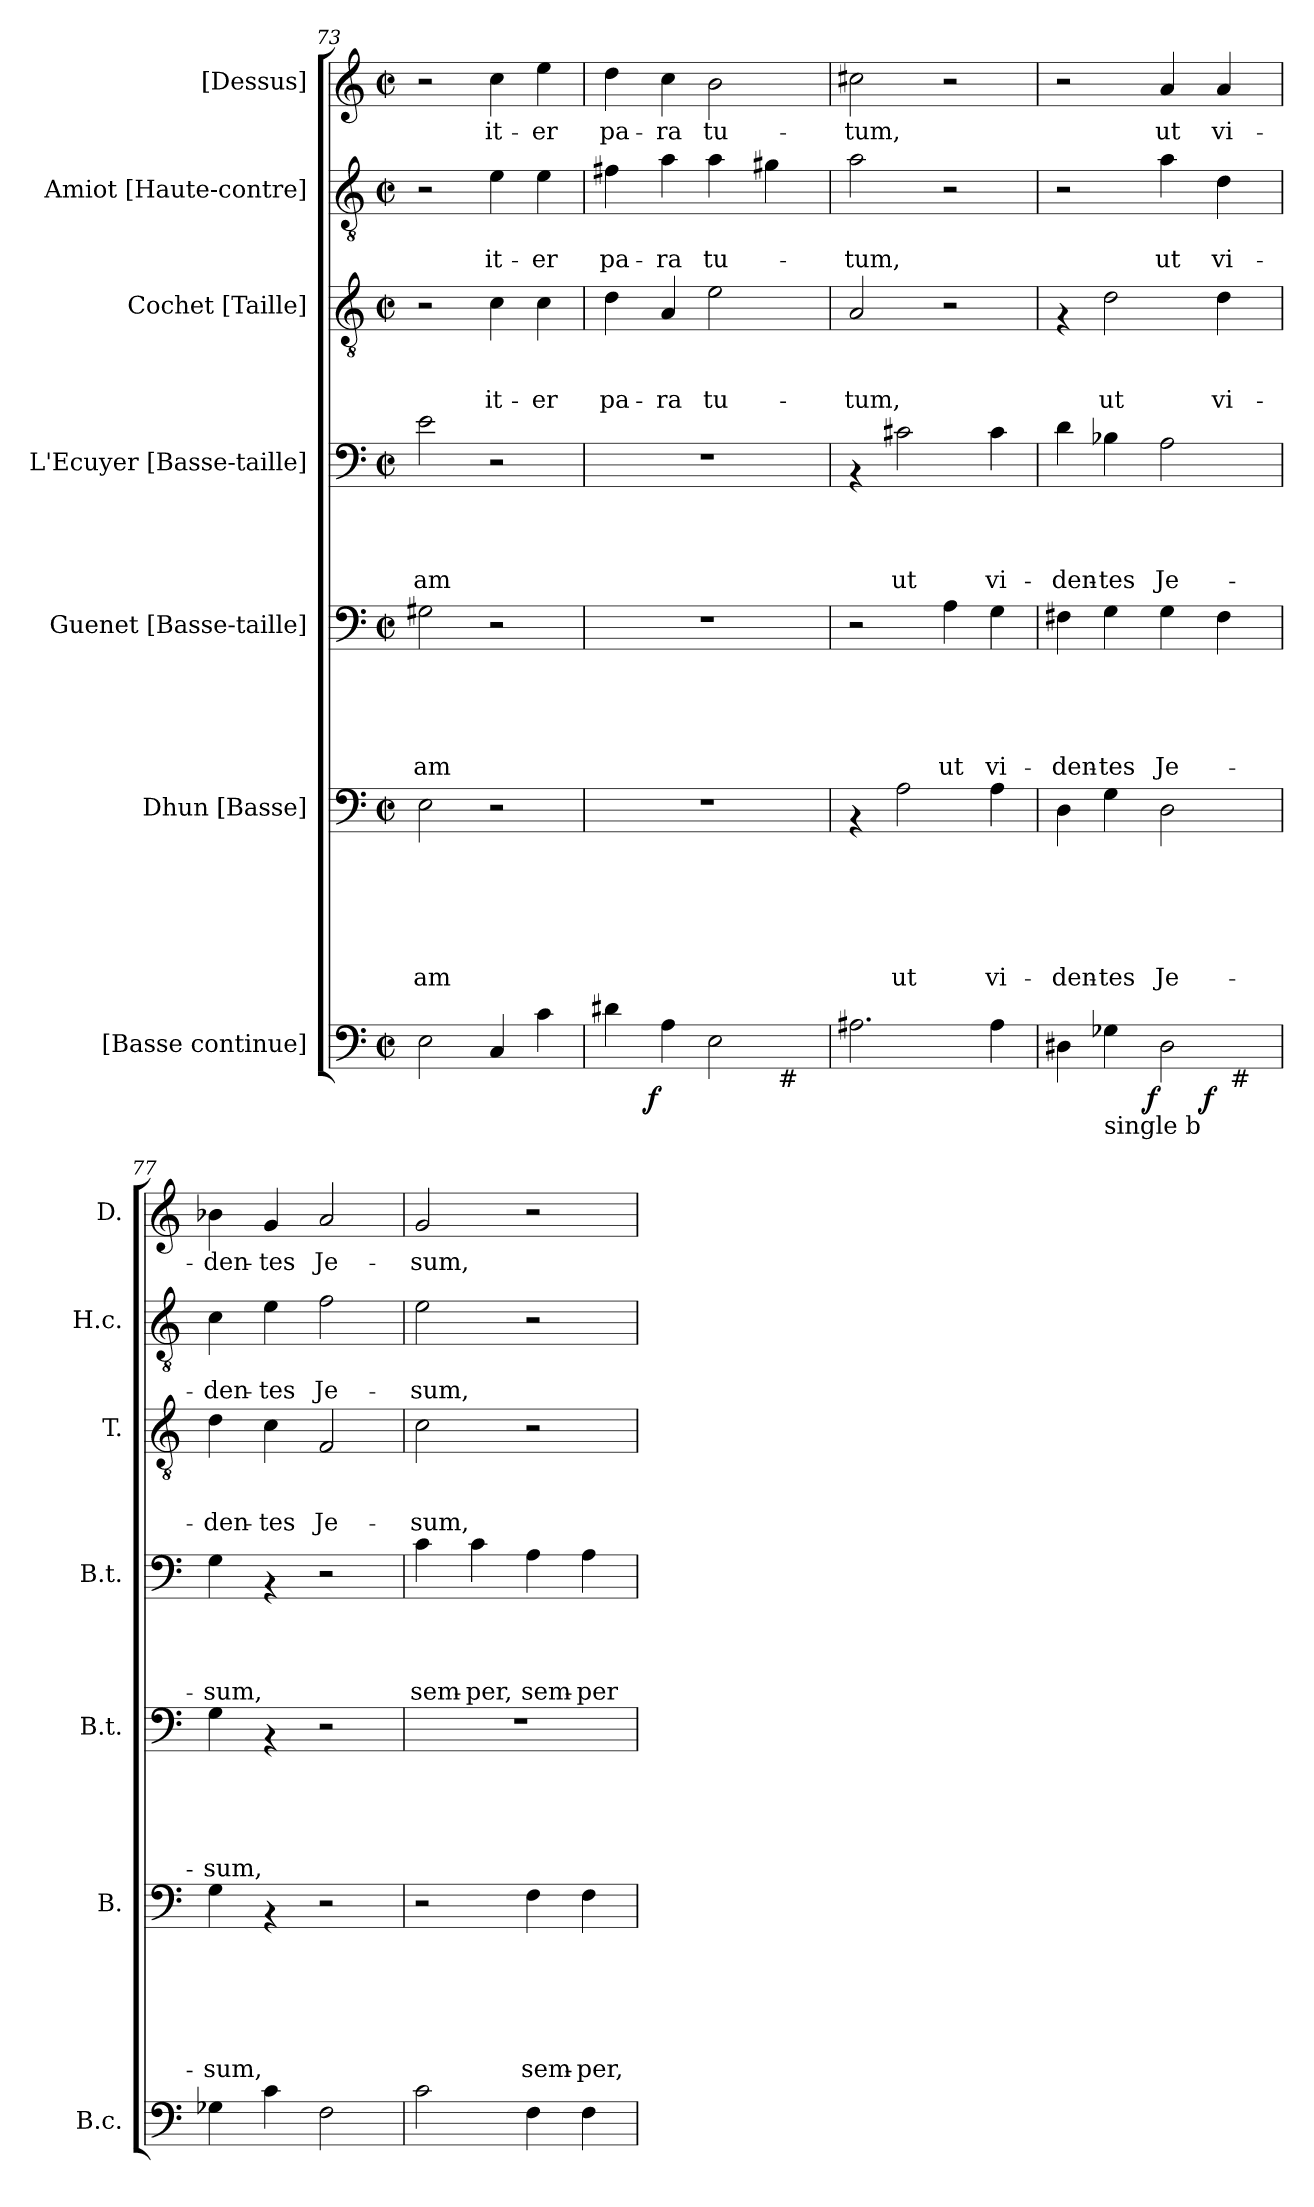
**kern	**dynam	**kern	**text	**text	**text	**text	**text	**text	**kern	**text	**text	**text	**text	**text	**kern	**text	**text	**text	**text	**kern	**text	**text	**text	**kern	**text	**text	**kern	**text
*part7	*part7	*part6	*part6	*part6	*part6	*part6	*part6	*part6	*part5	*part5	*part5	*part5	*part5	*part5	*part4	*part4	*part4	*part4	*part4	*part3	*part3	*part3	*part3	*part2	*part2	*part2	*part1	*part1
*staff7	*staff7	*staff6	*staff6	*staff6	*staff6	*staff6	*staff6	*staff6	*staff5	*staff5	*staff5	*staff5	*staff5	*staff5	*staff4	*staff4	*staff4	*staff4	*staff4	*staff3	*staff3	*staff3	*staff3	*staff2	*staff2	*staff2	*staff1	*staff1
*I"[Basse continue]	*	*I"Dhun [Basse]	*	*	*	*	*	*	*I"Guenet [Basse-taille]	*	*	*	*	*	*I"L'Ecuyer [Basse-taille]	*	*	*	*	*I"Cochet [Taille]	*	*	*	*I"Amiot [Haute-contre]	*	*	*I"[Dessus]	*
*I'B.c.	*	*I'B.	*	*	*	*	*	*	*I'B.t.	*	*	*	*	*	*I'B.t.	*	*	*	*	*I'T.	*	*	*	*I'H.c.	*	*	*I'D.	*
*clefF4	*	*clefF4	*	*	*	*	*	*	*clefF4	*	*	*	*	*	*clefF4	*	*	*	*	*clefGv2	*	*	*	*clefGv2	*	*	*clefG2	*
*k[]	*	*k[]	*	*	*	*	*	*	*k[]	*	*	*	*	*	*k[]	*	*	*	*	*k[]	*	*	*	*k[]	*	*	*k[]	*
*C:	*	*C:	*	*	*	*	*	*	*C:	*	*	*	*	*	*C:	*	*	*	*	*C:	*	*	*	*C:	*	*	*C:	*
*M2/2	*	*M2/2	*	*	*	*	*	*	*M2/2	*	*	*	*	*	*M2/2	*	*	*	*	*M2/2	*	*	*	*M2/2	*	*	*M2/2	*
*met(c|)	*	*met(c|)	*	*	*	*	*	*	*met(c|)	*	*	*	*	*	*met(c|)	*	*	*	*	*met(c|)	*	*	*	*met(c|)	*	*	*met(c|)	*
=73	=73	=73	=73	=73	=73	=73	=73	=73	=73	=73	=73	=73	=73	=73	=73	=73	=73	=73	=73	=73	=73	=73	=73	=73	=73	=73	=73	=73
!	!	!	!	!	!	!	!	!LO:LY:b	!	!	!	!	!	!LO:LY:b	!	!	!	!	!LO:LY:b	!	!	!	!	!	!	!	!	!
2E\	.	2E\	.	.	.	.	.	-am	2G#X\	.	.	.	.	-am	2e\	.	.	.	-am	2r	.	.	.	2r	.	.	2r	.
!	!	!	!	!	!	!	!	!	!	!	!	!	!	!	!	!	!	!	!	!	!	!	!LO:LY:b	!	!	!LO:LY:b	!	!LO:LY:b
4C/	.	2r	.	.	.	.	.	.	2r	.	.	.	.	.	2r	.	.	.	.	4c\	.	.	it-	4e\	.	it-	4cc\	it-
!	!	!	!	!	!	!	!	!	!	!	!	!	!	!	!	!	!	!	!	!	!	!	!LO:LY:b	!	!	!LO:LY:b	!	!LO:LY:b
4c\	.	.	.	.	.	.	.	.	.	.	.	.	.	.	.	.	.	.	.	4c\	.	.	-er	4e\	.	-er	4ee\	-er
=74	=74	=74	=74	=74	=74	=74	=74	=74	=74	=74	=74	=74	=74	=74	=74	=74	=74	=74	=74	=74	=74	=74	=74	=74	=74	=74	=74	=74
!LO:TX:b:t=single #	!	!	!	!	!	!	!	!	!	!	!	!	!	!	!	!	!	!	!	!	!	!	!	!	!	!	!	!
!	!	!	!	!	!	!	!	!	!	!	!	!	!	!	!	!	!	!	!	!	!	!	!LO:LY:b	!	!	!LO:LY:b	!	!LO:LY:b
*^	*	*	*	*	*	*	*	*	*	*	*	*	*	*	*	*	*	*	*	*	*	*	*	*	*	*	*	*
*	*^	*	*	*	*	*	*	*	*	*	*	*	*	*	*	*	*	*	*	*	*	*	*	*	*	*	*	*	*
4d#\	8..ryy	2ryy	.	1r	.	.	.	.	.	.	1r	.	.	.	.	.	1r	.	.	.	.	4d\	.	.	pa-	4f#X\	.	pa-	4dd\	pa-
!	!	!	!LO:DY:b	!	!	!	!	!	!	!	!	!	!	!	!	!	!	!	!	!	!	!	!	!	!	!	!	!	!	!
.	2ryy	.	f	.	.	.	.	.	.	.	.	.	.	.	.	.	.	.	.	.	.	.	.	.	.	.	.	.	.	.
!	!	!	!	!	!	!	!	!	!	!	!	!	!	!	!	!	!	!	!	!	!	!	!	!	!LO:LY:b	!	!	!LO:LY:b	!	!LO:LY:b
4A\	.	.	.	.	.	.	.	.	.	.	.	.	.	.	.	.	.	.	.	.	.	4A/	.	.	-ra	4a\	.	-ra	4cc\	-ra
!	!	!	!	!	!	!	!	!	!	!	!	!	!	!	!	!	!	!	!	!	!	!	!	!	!LO:LY:b	!	!	!LO:LY:b	!	!LO:LY:b
2E<\	.	4ryy	.	.	.	.	.	.	.	.	.	.	.	.	.	.	.	.	.	.	.	2e\	.	.	tu-	4a\	.	tu-	2b\	tu-
.	4ryy	.	.	.	.	.	.	.	.	.	.	.	.	.	.	.	.	.	.	.	.	.	.	.	.	.	.	.	.	.
.	.	32ryy	.	.	.	.	.	.	.	.	.	.	.	.	.	.	.	.	.	.	.	.	.	.	.	4g#X\	.	.	.	.
!	!	!LO:TX:b:t=#	!	!	!	!	!	!	!	!	!	!	!	!	!	!	!	!	!	!	!	!	!	!	!	!	!	!	!	!
.	.	8..ryy	.	.	.	.	.	.	.	.	.	.	.	.	.	.	.	.	.	.	.	.	.	.	.	.	.	.	.	.
.	32ryy	.	.	.	.	.	.	.	.	.	.	.	.	.	.	.	.	.	.	.	.	.	.	.	.	.	.	.	.	.
=75	=75	=75	=75	=75	=75	=75	=75	=75	=75	=75	=75	=75	=75	=75	=75	=75	=75	=75	=75	=75	=75	=75	=75	=75	=75	=75	=75	=75	=75	=75
!LO:TX:b:t=single #	!	!	!	!	!	!	!	!	!	!	!	!	!	!	!	!	!	!	!	!	!	!	!	!	!	!	!	!	!	!
!	!	!	!	!	!	!	!	!	!	!	!	!	!	!	!	!	!	!	!	!	!	!	!	!	!LO:LY:b	!	!	!LO:LY:b	!	!LO:LY:b
*v	*v	*v	*	*	*	*	*	*	*	*	*	*	*	*	*	*	*	*	*	*	*	*	*	*	*	*	*	*	*	*
2.A#\	.	4rAA	.	.	.	.	.	.	2r	.	.	.	.	.	4rAA	.	.	.	.	2A/	.	.	-tum,	2a\	.	-tum,	2cc#X\	-tum,
!	!	!	!	!	!	!	!	!LO:LY:b	!	!	!	!	!	!	!	!	!	!	!LO:LY:b	!	!	!	!	!	!	!	!	!
.	.	2A\	.	.	.	.	.	ut	.	.	.	.	.	.	2c#X\	.	.	.	ut	.	.	.	.	.	.	.	.	.
!	!	!	!	!	!	!	!	!	!	!	!	!	!	!LO:LY:b	!	!	!	!	!	!	!	!	!	!	!	!	!	!
.	.	.	.	.	.	.	.	.	4A\	.	.	.	.	ut	.	.	.	.	.	2r	.	.	.	2r	.	.	2r	.
!	!	!	!	!	!	!	!	!LO:LY:b	!	!	!	!	!	!LO:LY:b	!	!	!	!	!LO:LY:b	!	!	!	!	!	!	!	!	!
4A#\	.	4A\	.	.	.	.	.	vi-	4G\	.	.	.	.	vi-	4c#\	.	.	.	vi-	.	.	.	.	.	.	.	.	.
=76	=76	=76	=76	=76	=76	=76	=76	=76	=76	=76	=76	=76	=76	=76	=76	=76	=76	=76	=76	=76	=76	=76	=76	=76	=76	=76	=76	=76
!LO:TX:b:t=single #	!	!	!	!	!	!	!	!	!	!	!	!	!	!	!	!	!	!	!	!	!	!	!	!	!	!	!	!
!	!	!	!	!	!	!	!	!LO:LY:b	!	!	!	!	!	!LO:LY:b	!	!	!	!	!LO:LY:b	!	!	!	!	!	!	!	!	!
*^	*	*	*	*	*	*	*	*	*	*	*	*	*	*	*	*	*	*	*	*	*	*	*	*	*	*	*	*
*	*^	*	*	*	*	*	*	*	*	*	*	*	*	*	*	*	*	*	*	*	*	*	*	*	*	*	*	*	*
*	*	*^	*	*	*	*	*	*	*	*	*	*	*	*	*	*	*	*	*	*	*	*	*	*	*	*	*	*	*	*
4D#\	4...ryy	2ryy	2ryy	.	4D\	.	.	.	.	.	-den-	4F#X\	.	.	.	.	-den-	4d\	.	.	.	-den-	4rF	.	.	.	2r	.	.	2r	.
!LO:TX:b:t=single b	!	!	!	!	!	!	!	!	!	!	!	!	!	!	!	!	!	!	!	!	!	!	!	!	!	!	!	!	!	!	!
!	!	!	!	!	!	!	!	!	!	!	!LO:LY:b	!	!	!	!	!	!LO:LY:b	!	!	!	!	!LO:LY:b	!	!	!	!LO:LY:b	!	!	!	!	!
4G-\	.	.	.	.	4G\	.	.	.	.	.	-tes	4G\	.	.	.	.	-tes	4B-X\	.	.	.	-tes	2d\	.	.	ut	.	.	.	.	.
!	!	!	!	!LO:DY:b	!	!	!	!	!	!	!	!	!	!	!	!	!	!	!	!	!	!	!	!	!	!	!	!	!	!	!
.	2ryy	.	.	f	.	.	.	.	.	.	.	.	.	.	.	.	.	.	.	.	.	.	.	.	.	.	.	.	.	.	.
!	!	!	!	!	!	!	!	!	!	!	!LO:LY:b	!	!	!	!	!	!LO:LY:b	!	!	!	!	!LO:LY:b	!	!	!	!	!	!	!LO:LY:b	!	!LO:LY:b
2D#<\	.	8..ryy	4ryy	.	2D\	.	.	.	.	.	Je-	4G\	.	.	.	.	Je-	2A\	.	.	.	Je-	.	.	.	.	4a\	.	ut	4a/	ut
!	!	!	!	!LO:DY:b	!	!	!	!	!	!	!	!	!	!	!	!	!	!	!	!	!	!	!	!	!	!	!	!	!	!	!
.	.	4ryy	.	f	.	.	.	.	.	.	.	.	.	.	.	.	.	.	.	.	.	.	.	.	.	.	.	.	.	.	.
!	!	!	!	!	!	!	!	!	!	!	!	!	!	!	!	!	!	!	!	!	!	!	!	!	!	!LO:LY:b	!	!	!LO:LY:b	!	!LO:LY:b
.	.	.	32ryy	.	.	.	.	.	.	.	.	4F#\	.	.	.	.	.	.	.	.	.	.	4d\	.	.	vi-	4d\	.	vi-	4a/	vi-
!	!	!	!LO:TX:b:t=#	!	!	!	!	!	!	!	!	!	!	!	!	!	!	!	!	!	!	!	!	!	!	!	!	!	!	!	!
.	.	.	8..ryy	.	.	.	.	.	.	.	.	.	.	.	.	.	.	.	.	.	.	.	.	.	.	.	.	.	.	.	.
.	32ryy	32ryy	.	.	.	.	.	.	.	.	.	.	.	.	.	.	.	.	.	.	.	.	.	.	.	.	.	.	.	.	.
=77	=77	=77	=77	=77	=77	=77	=77	=77	=77	=77	=77	=77	=77	=77	=77	=77	=77	=77	=77	=77	=77	=77	=77	=77	=77	=77	=77	=77	=77	=77	=77
!LO:TX:b:t=single b	!	!	!	!	!	!	!	!	!	!	!	!	!	!	!	!	!	!	!	!	!	!	!	!	!	!	!	!	!	!	!
!	!	!	!	!	!	!	!	!	!	!	!LO:LY:b	!	!	!	!	!	!LO:LY:b	!	!	!	!	!LO:LY:b	!	!	!	!LO:LY:b	!	!	!LO:LY:b	!	!LO:LY:b
*v	*v	*v	*v	*	*	*	*	*	*	*	*	*	*	*	*	*	*	*	*	*	*	*	*	*	*	*	*	*	*	*	*
4G-\	.	4G\	.	.	.	.	.	-sum,	4G\	.	.	.	.	-sum,	4G\	.	.	.	-sum,	4d\	.	.	-den-	4c\	.	-den-	4b-X\	-den-
!	!	!	!	!	!	!	!	!	!	!	!	!	!	!	!	!	!	!	!	!	!	!	!LO:LY:b	!	!	!LO:LY:b	!	!LO:LY:b
4c\	.	4rAA	.	.	.	.	.	.	4rAA	.	.	.	.	.	4rAA	.	.	.	.	4c\	.	.	-tes	4e\	.	-tes	4g/	-tes
!	!	!	!	!	!	!	!	!	!	!	!	!	!	!	!	!	!	!	!	!	!	!	!LO:LY:b	!	!	!LO:LY:b	!	!LO:LY:b
2F\	.	2r	.	.	.	.	.	.	2r	.	.	.	.	.	2r	.	.	.	.	2F/	.	.	Je-	2f\	.	Je-	2a/	Je-
=78	=78	=78	=78	=78	=78	=78	=78	=78	=78	=78	=78	=78	=78	=78	=78	=78	=78	=78	=78	=78	=78	=78	=78	=78	=78	=78	=78	=78
!	!	!	!	!	!	!	!	!	!	!	!	!	!	!	!	!	!	!	!LO:LY:b	!	!	!	!LO:LY:b	!	!	!LO:LY:b	!	!LO:LY:b
2c\	.	2r	.	.	.	.	.	.	1r	.	.	.	.	.	4c\	.	.	.	sem-	2c\	.	.	-sum,	2e\	.	-sum,	2g/	-sum,
!	!	!	!	!	!	!	!	!	!	!	!	!	!	!	!	!	!	!	!LO:LY:b	!	!	!	!	!	!	!	!	!
.	.	.	.	.	.	.	.	.	.	.	.	.	.	.	4c\	.	.	.	-per,	.	.	.	.	.	.	.	.	.
!	!	!	!	!	!	!	!	!LO:LY:b	!	!	!	!	!	!	!	!	!	!	!LO:LY:b	!	!	!	!	!	!	!	!	!
4F\	.	4F\	.	.	.	.	.	sem-	.	.	.	.	.	.	4A\	.	.	.	sem-	2r	.	.	.	2r	.	.	2r	.
!	!	!	!	!	!	!	!	!LO:LY:b	!	!	!	!	!	!	!	!	!	!	!LO:LY:b	!	!	!	!	!	!	!	!	!
4F\	.	4F\	.	.	.	.	.	-per,	.	.	.	.	.	.	4A\	.	.	.	-per	.	.	.	.	.	.	.	.	.
=	=	=	=	=	=	=	=	=	=	=	=	=	=	=	=	=	=	=	=	=	=	=	=	=	=	=	=	=
*-	*-	*-	*-	*-	*-	*-	*-	*-	*-	*-	*-	*-	*-	*-	*-	*-	*-	*-	*-	*-	*-	*-	*-	*-	*-	*-	*-	*-
